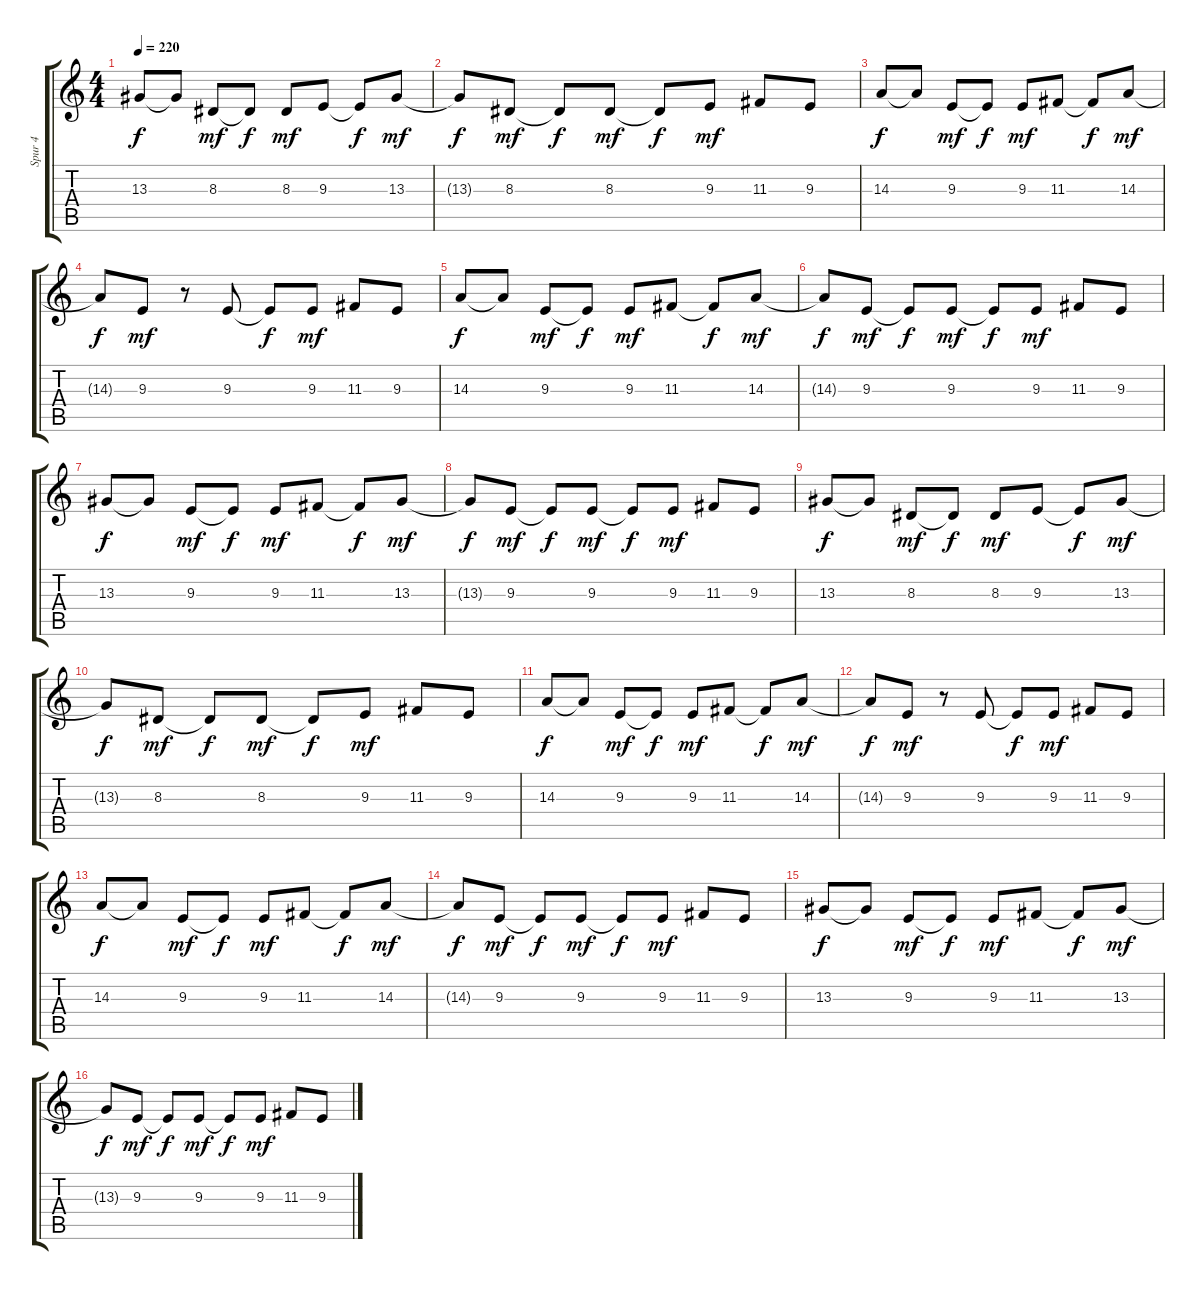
\track ("Spur 4" "Spur 4") {instrument lead1square}
\staff {score tabs}
\tuning (E4 B3 G3 D3 A2 D2) {hide}
\ts (4 4)
\tempo 220
\clef g2
\ks c
13.3.8{dy f} 13.3{t}.8 8.3.8{dy mf} 8.3{t}.8{dy f} 8.3.8{dy mf} 9.3.8 9.3{t}.8{dy f} 13.3.8{dy mf} |
13.3{t}.8{dy f} 8.3.8{dy mf} 8.3{t}.8{dy f} 8.3.8{dy mf} 8.3{t}.8{dy f} 9.3.8{dy mf} 11.3.8 9.3.8 |
14.3.8{dy f} 14.3{t}.8 9.3.8{dy mf} 9.3{t}.8{dy f} 9.3.8{dy mf} 11.3.8 11.3{t}.8{dy f} 14.3.8{dy mf} |
14.3{t}.8{dy f} 9.3.8{dy mf} r.8 9.3.8 9.3{t}.8{dy f} 9.3.8{dy mf} 11.3.8 9.3.8 |
14.3.8{dy f instrument lead1square} 14.3{t}.8 9.3.8{dy mf} 9.3{t}.8{dy f} 9.3.8{dy mf} 11.3.8 11.3{t}.8{dy f} 14.3.8{dy mf} |
14.3{t}.8{dy f} 9.3.8{dy mf} 9.3{t}.8{dy f} 9.3.8{dy mf} 9.3{t}.8{dy f} 9.3.8{dy mf} 11.3.8 9.3.8 |
13.3.8{dy f} 13.3{t}.8 9.3.8{dy mf} 9.3{t}.8{dy f} 9.3.8{dy mf} 11.3.8 11.3{t}.8{dy f} 13.3.8{dy mf} |
13.3{t}.8{dy f} 9.3.8{dy mf} 9.3{t}.8{dy f} 9.3.8{dy mf} 9.3{t}.8{dy f} 9.3.8{dy mf} 11.3.8 9.3.8 |
13.3.8{dy f} 13.3{t}.8 8.3.8{dy mf} 8.3{t}.8{dy f} 8.3.8{dy mf} 9.3.8 9.3{t}.8{dy f} 13.3.8{dy mf} |
13.3{t}.8{dy f} 8.3.8{dy mf} 8.3{t}.8{dy f} 8.3.8{dy mf} 8.3{t}.8{dy f} 9.3.8{dy mf} 11.3.8 9.3.8 |
14.3.8{dy f} 14.3{t}.8 9.3.8{dy mf} 9.3{t}.8{dy f} 9.3.8{dy mf} 11.3.8 11.3{t}.8{dy f} 14.3.8{dy mf} |
14.3{t}.8{dy f} 9.3.8{dy mf} r.8 9.3.8 9.3{t}.8{dy f} 9.3.8{dy mf} 11.3.8 9.3.8 |
14.3.8{dy f volume 14 instrument lead1square} 14.3{t}.8 9.3.8{dy mf} 9.3{t}.8{dy f} 9.3.8{dy mf} 11.3.8 11.3{t}.8{dy f} 14.3.8{dy mf} |
14.3{t}.8{dy f} 9.3.8{dy mf} 9.3{t}.8{dy f} 9.3.8{dy mf} 9.3{t}.8{dy f} 9.3.8{dy mf} 11.3.8 9.3.8 |
13.3.8{dy f} 13.3{t}.8 9.3.8{dy mf} 9.3{t}.8{dy f} 9.3.8{dy mf} 11.3.8 11.3{t}.8{dy f} 13.3.8{dy mf} |
13.3{t}.8{dy f} 9.3.8{dy mf} 9.3{t}.8{dy f} 9.3.8{dy mf} 9.3{t}.8{dy f} 9.3.8{dy mf} 11.3.8 9.3.8
